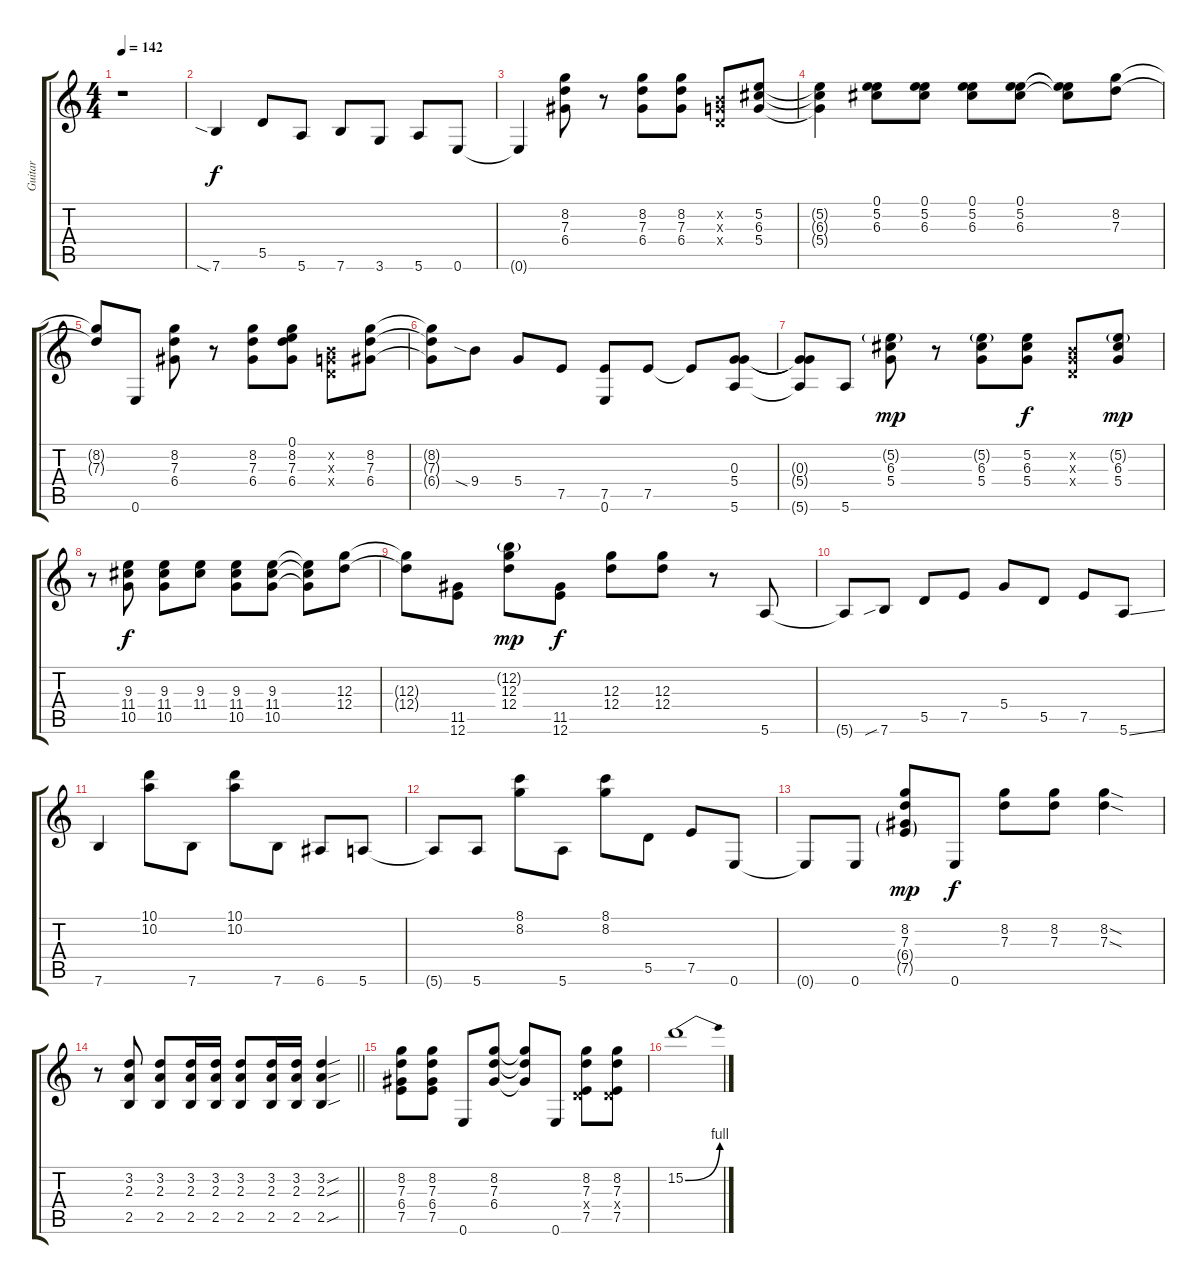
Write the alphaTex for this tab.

\track ("Guitar" "Guitar") {instrument overdrivenguitar}
\staff {score tabs}
\tuning (E4 B3 G3 D3 A2 E2) {hide}
\ts (4 4)
\tempo 142
\clef g2
\ks c
r.1{dy f} |
7.6{sia}.4 5.5.8 5.6.8 7.6.8 3.6.8 5.6.8 0.6.8 |
0.6{t}.4 (8.2 7.3 6.4).8 r.8 (8.2 7.3 6.4).8 (8.2 7.3 6.4).8 (0.2{x} 0.3{x} 0.4{x}).8 (5.2 6.3 5.4).8 |
(5.2{t} 6.3{t} 5.4{t}).4 (0.1 5.2 6.3).8 (0.1 5.2 6.3).8 (0.1 5.2 6.3).8 (0.1 5.2 6.3).8 (0.1{t} 5.2{t} 6.3{t}).8 (8.2 7.3).8 |
(8.2{t} 7.3{t}).8 0.6.8 (8.2 7.3 6.4).8 r.8 (8.2 7.3 6.4).8 (0.1 8.2 7.3 6.4).8 (0.2{x} 0.3{x} 0.4{x}).8 (8.2 7.3 6.4).8 |
(8.2{t} 7.3{t} 6.4{t}).8 9.4{sia}.8 5.4.8 7.5.8 (7.5 0.6).8 7.5.8 7.5{t}.8 (0.3 5.4 5.6).8 |
(0.3{t} 5.4{t} 5.6{t}).8 5.6.8 (5.2{g} 6.3 5.4).8{dy mp} r.8 (5.2{g} 6.3 5.4).8 (5.2 6.3 5.4).8{dy f} (0.2{x} 0.3{x} 0.4{x}).8 (5.2{g} 6.3 5.4).8{dy mp} |
r.8 (9.3 11.4 10.5).8{dy f} (9.3 11.4 10.5).8 (9.3 11.4).8 (9.3 11.4 10.5).8 (9.3 11.4 10.5).8 (9.3{t} 11.4{t} 10.5{t}).8 (12.3 12.4).8 |
(12.3{t} 12.4{t}).8 (11.5 12.6).8 (12.2{g} 12.3 12.4).8{dy mp} (11.5 12.6).8{dy f} (12.3 12.4).8 (12.3 12.4).8 r.8 5.6.8 |
5.6{t}.8 7.6{sib}.8 5.5.8 7.5.8 5.4.8 5.5.8 7.5.8 5.6{ss}.8 |
7.6.4 (10.1 10.2).8 7.6.8 (10.1 10.2).8 7.6.8 6.6.8 5.6.8 |
5.6{t}.8 5.6.8 (8.1 8.2).8 5.6.8 (8.1 8.2).8 5.5.8 7.5.8 0.6.8 |
0.6{t}.8 0.6.8 (8.2 7.3 6.4{g} 7.5{g}).8{dy mp} 0.6.8{dy f} (8.2 7.3).8 (8.2 7.3).8 (8.2{sod} 7.3{sod}).4 |
\barLineRight lightlight
r.8 (3.2 2.3 2.5).8 (3.2 2.3 2.5).8 (3.2 2.3 2.5).16 (3.2 2.3 2.5).16 (3.2 2.3 2.5).8 (3.2 2.3 2.5).16 (3.2 2.3 2.5).16 (3.2{sou} 2.3{sou} 2.5{sou}).4 |
(8.2 7.3 6.4 7.5).8 (8.2 7.3 6.4 7.5).8 0.6.8 (8.2 7.3 6.4).8 (8.2{t} 7.3{t} 6.4{t}).8 0.6.8 (8.2 7.3 0.4{x} 7.5).8 (8.2 7.3 0.4{x} 7.5).8 |
15.2{be (bend 0 0 60 4)}.1
